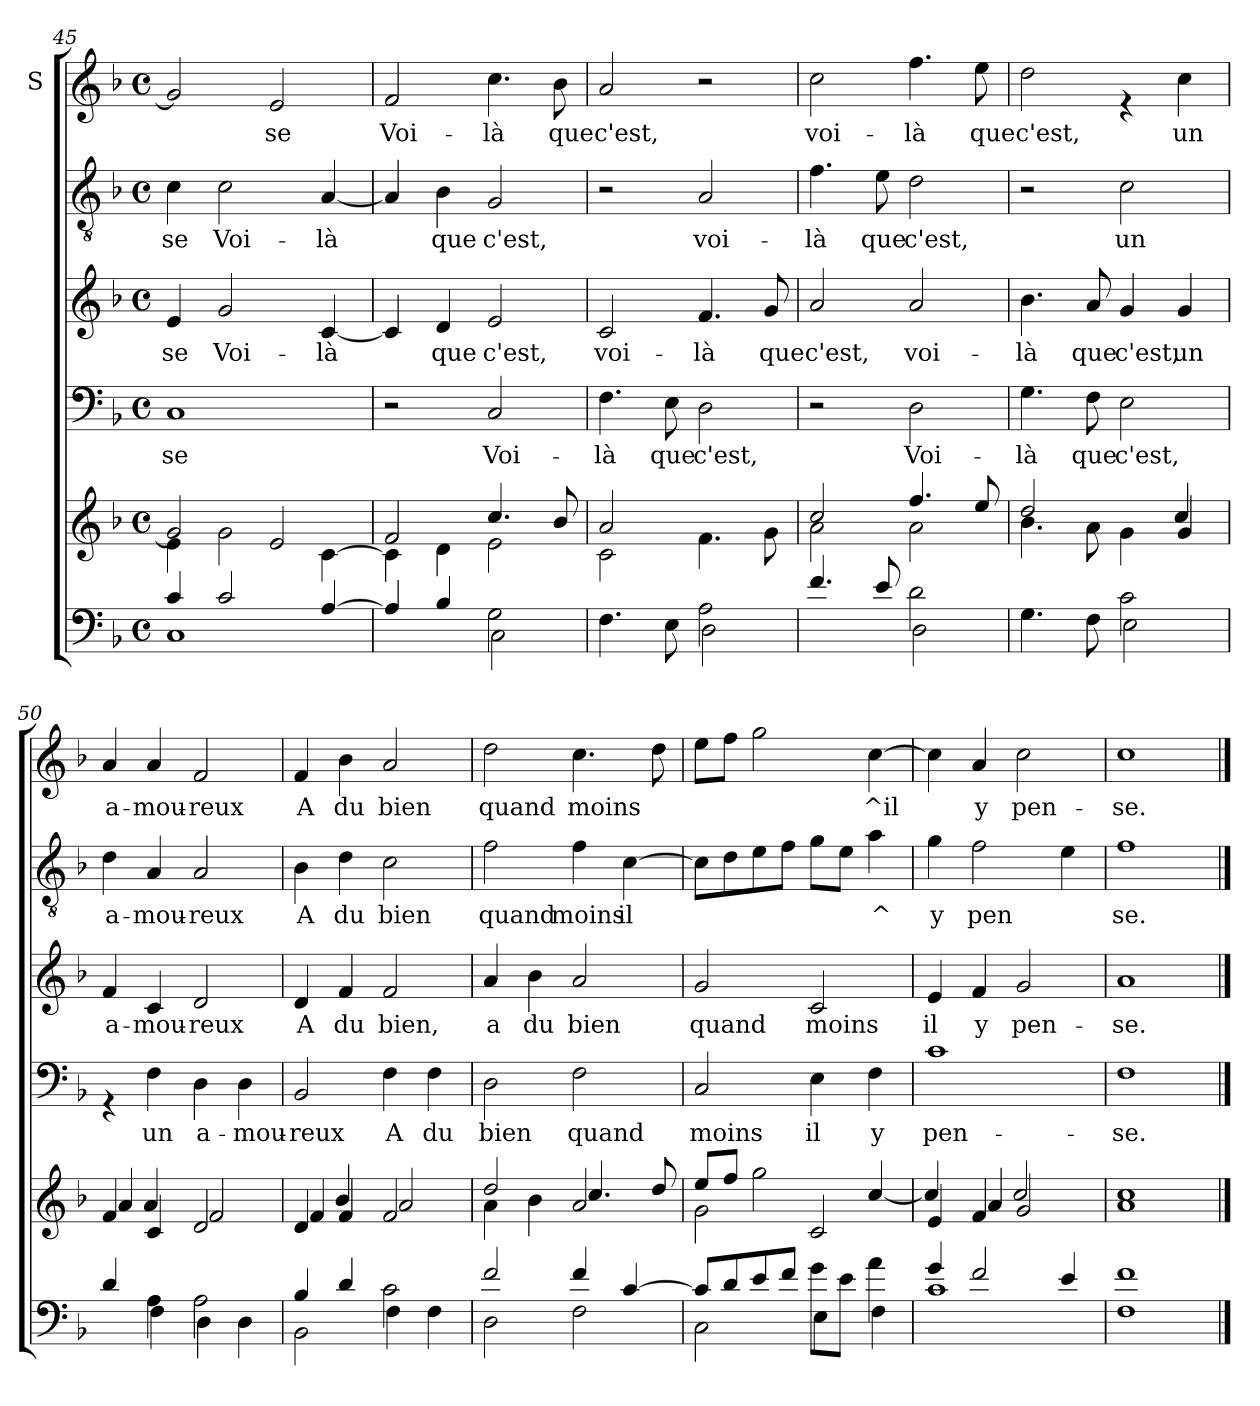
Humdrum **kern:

**kern	**kern	**kern	**text	**kern	**text	**kern	**text	**kern	**text
*part6	*part5	*part4	*part4	*part3	*part3	*part2	*part2	*part1	*part1
*staff6	*staff5	*staff4	*staff4	*staff3	*staff3	*staff2	*staff2	*staff1	*staff1
*	*	*	*	*	*	*	*	*I"S	*
*clefF4	*clefG2	*clefF4	*	*clefG2	*	*clefGv2	*	*clefG2	*
*k[b-]	*k[b-]	*k[b-]	*	*k[b-]	*	*k[b-]	*	*k[b-]	*
*F:	*F:	*F:	*	*F:	*	*F:	*	*F:	*
*M4/4	*M4/4	*M4/4	*	*M4/4	*	*M4/4	*	*M4/4	*
*met(c)	*met(c)	*met(c)	*	*met(c)	*	*met(c)	*	*met(c)	*
=45	=45	=45	=45	=45	=45	=45	=45	=45	=45
*^	*^	*	*	*	*	*	*	*	*
!	!	!	!	!	!LO:LY:b	!	!LO:LY:b	!	!LO:LY:b	!	!
4c/	1C	4e\	2g/]	1C	-se	4e/	-se	4c\	se	2g/]	.
!	!	!	!	!	!	!	!LO:LY:b	!	!LO:LY:b	!	!
2c/	.	2g\	.	.	.	2g/	Voi-	2c\	Voi-	.	.
!	!	!	!	!	!	!	!	!	!	!	!LO:LY:b
.	.	.	2e/	.	.	.	.	.	.	2e/	-se
!	!	!	!	!	!	!	!LO:LY:b	!	!LO:LY:b	!	!
[<4A/	.	[>4c\	.	.	.	[<4c/	-là	[<4A/	-là	.	.
=46	=46	=46	=46	=46	=46	=46	=46	=46	=46	=46	=46
!	!	!	!	!	!	!	!	!	!	!	!LO:LY:b
4A/]	2ryy	4c\]	2f/	2r	.	4c/]	.	4A/]	.	2f/	Voi-
!	!	!	!	!	!	!	!LO:LY:b	!	!LO:LY:b	!	!
4B-/	.	4d\	.	.	.	4d/	que	4B-\	que	.	.
!	!	!	!	!	!LO:LY:b	!	!LO:LY:b	!	!LO:LY:b	!	!LO:LY:b
2G\	2C\	2e\	4.cc/	2C/	Voi-	2e/	c'est,	2G/	c'est,	4.cc\	-là
!	!	!	!	!	!	!	!	!	!	!	!LO:LY:b
.	.	.	8b-/	.	.	.	.	.	.	8b-\	que
!!LO:LB:g=z
=47	=47	=47	=47	=47	=47	=47	=47	=47	=47	=47	=47
!	!	!	!	!	!LO:LY:b	!	!LO:LY:b	!	!	!	!LO:LY:b
2ryy	4.F\	2c\	2a/	4.F\	-là	2c/	voi-	2r	.	2a/	c'est,
!	!	!	!	!	!LO:LY:b	!	!	!	!	!	!
.	8E\	.	.	8E\	que	.	.	.	.	.	.
!	!	!	!	!	!LO:LY:b	!	!LO:LY:b	!	!LO:LY:b	!	!
2A\	2D\	4.f\	2ryy	2D\	c'est,	4.f/	-là	2A/	voi-	2r	.
!	!	!	!	!	!	!	!LO:LY:b	!	!	!	!
.	.	8g\	.	.	.	8g/	que	.	.	.	.
=48	=48	=48	=48	=48	=48	=48	=48	=48	=48	=48	=48
!	!	!	!	!	!	!	!LO:LY:b	!	!LO:LY:b	!	!LO:LY:b
4.f/	2ryy	2a\	2cc/	2r	.	2a/	c'est,	4.f\	-là	2cc\	voi-
!	!	!	!	!	!	!	!	!	!LO:LY:b	!	!
8e/	.	.	.	.	.	.	.	8e\	que	.	.
!	!	!	!	!	!LO:LY:b	!	!LO:LY:b	!	!LO:LY:b	!	!LO:LY:b
2d\	2D\	2a\	4.ff/	2D\	Voi-	2a/	voi-	2d\	c'est,	4.ff\	-là
!	!	!	!	!	!	!	!	!	!	!	!LO:LY:b
.	.	.	8ee/	.	.	.	.	.	.	8ee\	que
=49	=49	=49	=49	=49	=49	=49	=49	=49	=49	=49	=49
!	!	!	!	!	!LO:LY:b	!	!LO:LY:b	!	!	!	!LO:LY:b
2ryy	4.G\	4.b-\	2dd/	4.G\	-là	4.b-\	-là	2r	.	2dd\	c'est,
!	!	!	!	!	!LO:LY:b	!	!LO:LY:b	!	!	!	!
.	8F\	8a\	.	8F\	que	8a/	que	.	.	.	.
!	!	!	!	!	!LO:LY:b	!	!LO:LY:b	!	!LO:LY:b	!	!
2c\	2E\	4g\	4ryy	2E\	c'est,	4g/	c'est,	2c\	un	4re	.
!	!	!	!	!	!	!	!LO:LY:b	!	!	!	!LO:LY:b
.	.	4g/	4cc/	.	.	4g/	un	.	.	4cc\	un
=50	=50	=50	=50	=50	=50	=50	=50	=50	=50	=50	=50
!	!	!	!	!	!	!	!LO:LY:b	!	!LO:LY:b	!	!LO:LY:b
4d/	4ryy	4f/	4a/	4rGG	.	4f/	a-	4d\	a-	4a/	a-
!	!	!	!	!	!LO:LY:b	!	!LO:LY:b	!	!LO:LY:b	!	!LO:LY:b
4A\	4F\	4c/	4a/	4F\	un	4c/	-mou-	4A/	-mou-	4a/	-mou-
!	!	!	!	!	!LO:LY:b	!	!LO:LY:b	!	!LO:LY:b	!	!LO:LY:b
2A\	4D\	2d/	2f/	4D\	a-	2d/	-reux	2A/	-reux	2f/	-reux
!	!	!	!	!	!LO:LY:b	!	!	!	!	!	!
.	4D\	.	.	4D\	-mou-	.	.	.	.	.	.
!!LO:PB:g=z
=51	=51	=51	=51	=51	=51	=51	=51	=51	=51	=51	=51
!	!	!	!	!	!LO:LY:b	!	!LO:LY:b	!	!LO:LY:b	!	!LO:LY:b
4B-/	2BB-\	4d/	4f/	2BB-/	-reux	4d/	A	4B-\	A	4f/	A
!	!	!	!	!	!	!	!LO:LY:b	!	!LO:LY:b	!	!LO:LY:b
4d/	.	4f/	4b-/	.	.	4f/	du	4d\	du	4b-\	du
!	!	!	!	!	!LO:LY:b	!	!LO:LY:b	!	!LO:LY:b	!	!LO:LY:b
2c\	4F\	2f/	2a/	4F\	A	2f/	bien,	2c\	bien	2a/	bien
!	!	!	!	!	!LO:LY:b	!	!	!	!	!	!
.	4F\	.	.	4F\	du	.	.	.	.	.	.
=52	=52	=52	=52	=52	=52	=52	=52	=52	=52	=52	=52
!	!	!	!	!	!LO:LY:b	!	!LO:LY:b	!	!LO:LY:b	!	!LO:LY:b
2f/	2D\	4a\	2dd/	2D\	bien	4a/	a	2f\	quand	2dd\	quand
!	!	!	!	!	!	!	!LO:LY:b	!	!	!	!
.	.	4b-\	.	.	.	4b-\	du	.	.	.	.
!	!	!	!	!	!LO:LY:b	!	!LO:LY:b	!	!LO:LY:b	!	!LO:LY:b
4f/	2F\	2a/	4.cc/	2F\	quand	2a/	bien	4f\	moins	4.cc\	moins
!	!	!	!	!	!	!	!	!	!LO:LY:b	!	!
[<4c/	.	.	.	.	.	.	.	[>4c\	il	.	.
.	.	.	8dd/	.	.	.	.	.	.	8dd\	.
=53	=53	=53	=53	=53	=53	=53	=53	=53	=53	=53	=53
!	!	!	!	!	!LO:LY:b	!	!LO:LY:b	!	!	!	!
8c/L]	2C\	2g\	8ee/L	2C/	moins	2g/	quand	8c\L]	.	8ee\L	.
8d/	.	.	8ff/J	.	.	.	.	8d\	.	8ff\J	.
8e/	.	.	2gg\	.	.	.	.	8e\	.	2gg\	.
8f/J	.	.	.	.	.	.	.	8f\J	.	.	.
!	!	!	!	!	!LO:LY:b	!	!LO:LY:b	!	!	!	!
8g\L	4E\	2c/	.	4E\	il	2c/	moins	8g\L	.	.	.
8e\J	.	.	.	.	.	.	.	8e\J	.	.	.
!	!	!	!	!	!LO:LY:b	!	!	!	!LO:LY:b	!	!LO:LY:b
4a\	4F\	.	[<4cc/	4F\	y	.	.	4a\	^	[>4cc\	^il
=54	=54	=54	=54	=54	=54	=54	=54	=54	=54	=54	=54
!	!	!	!	!	!LO:LY:b	!	!LO:LY:b	!	!LO:LY:b	!	!
4g/	1c	4e/	4cc/]	1c	pen-	4e/	il	4g\	y	4cc\]	.
!	!	!	!	!	!	!	!LO:LY:b	!	!LO:LY:b	!	!LO:LY:b
2f/	.	4f/	4a/	.	.	4f/	y	2f\	pen	4a/	y
!	!	!	!	!	!	!	!LO:LY:b	!	!	!	!LO:LY:b
.	.	2g/	2cc/	.	.	2g/	pen-	.	.	2cc\	pen-
4e/	.	.	.	.	.	.	.	4e\	.	.	.
=55	=55	=55	=55	=55	=55	=55	=55	=55	=55	=55	=55
!	!	!	!	!	!LO:LY:b	!	!LO:LY:b	!	!LO:LY:b	!	!LO:LY:b
1f	1F	1a	1cc	1F	-se.	1a	-se.	1f	se.	1cc	-se.
*v	*v	*	*	*	*	*	*	*	*	*	*
*	*v	*v	*	*	*	*	*	*	*	*
==	==	==	==	==	==	==	==	==	==
*-	*-	*-	*-	*-	*-	*-	*-	*-	*-
